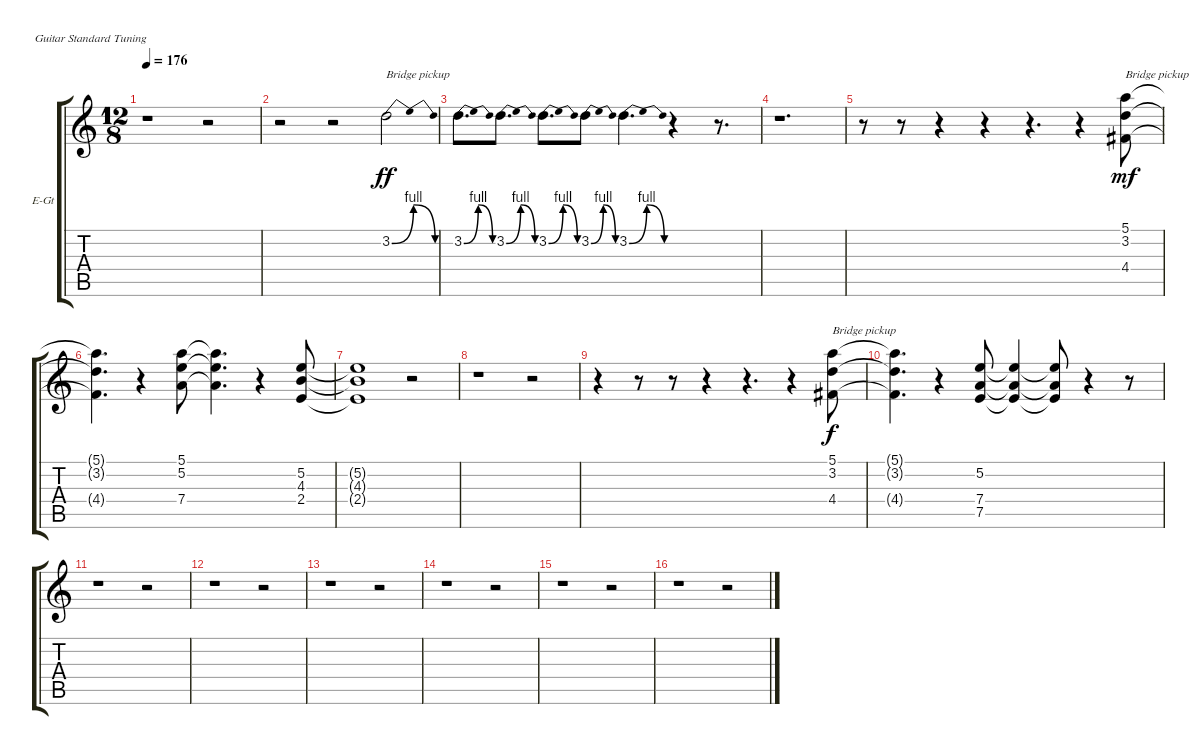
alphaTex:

\defaultSystemsLayout 4
\bracketExtendMode groupsimilarinstruments
\firstSystemTrackNameOrientation horizontal
\otherSystemsTrackNameOrientation horizontal
\track ("Lead" "E-Gt") {instrument distortionguitar}
\staff {score tabs}
\tuning (E4 B3 G3 D3 A2 E2)
\ts (12 8)
\tempo 176
\clef g2
\scale
0.333333
\ks c
r.1{dy ff} r.2 |
\scale
0.333333 r.2 r.2 3.2{be (bendrelease 0 0 14.399999999999999 4 20.4 4 30 0)}.2{txt "Bridge pickup"} |
\scale
0.333333 3.2{be (bendrelease 0 0 23.4 4 34.8 4 43.8 0)}.8{d} 3.2{be (bendrelease 0 0 10.2 4 20.4 4 30 0)}.8{d} 3.2{be (bendrelease 0 0 23.4 4 34.8 4 43.8 0)}.8{d} 3.2{be (bendrelease 0 0 23.4 4 34.8 4 43.8 0)}.8 3.2{be (bendrelease 0 0 23.4 4 34.8 4 43.8 0)}.4{d} r.4 r.8{d} |
\scale
0.333333 r.1{d} |
\scale
0.333333 r.8 r.8 r.4 r.4 r.4{d} r.4 (5.1 3.2 4.4).8{txt "Bridge pickup" dy mf} |
\scale
0.333333 (5.1{t} 3.2{t} 4.4{t}).4{d} r.4 (7.4 5.1 5.2).8 (7.4{t} 5.1{t} 5.2{t}).4{d} r.4 (5.2 2.4 4.3).8 |
\scale
0.333333 (5.2{t} 2.4{t} 4.3{t}).1 r.2 |
\scale
0.333333 r.1 r.2 |
\scale
0.333333 r.4 r.8 r.8 r.4 r.4{d} r.4 (5.1 3.2 4.4).8{txt "Bridge pickup" dy f} |
\scale
0.333333 (5.1{t} 3.2{t} 4.4{t}).4{d} r.4 (5.2 7.4 7.5).8 (5.2{t} 7.4{t} 7.5{t}).4 (5.2{t} 7.4{t} 7.5{t}).8 r.4 r.8 |
\scale
0.333333 r.1 r.2 |
\scale
0.333333 r.1 r.2 |
\scale
0.333333 r.1 r.2 |
\scale
0.333333 r.1 r.2 |
\scale
0.333333 r.1 r.2 |
\scale
0.333333 r.1 r.2
